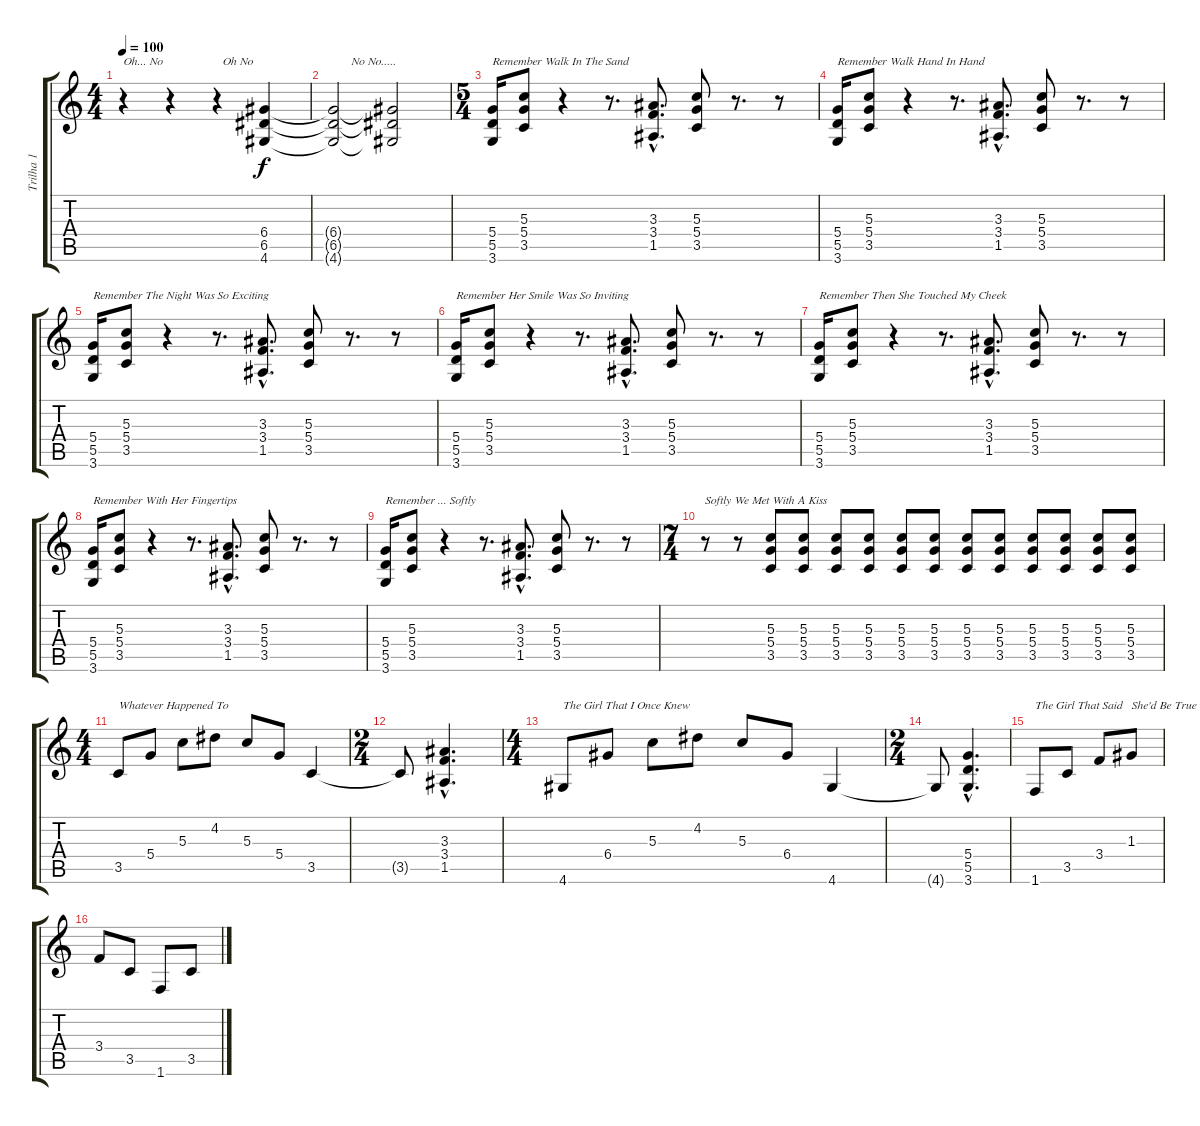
\track ("Trilha 1" "Trilha 1") {instrument distortionguitar}
\staff {score tabs}
\tuning (E4 B3 G3 D3 A2 E2) {hide}
\ts (4 4)
\tempo 100
\clef g2
\ks c
r.4{txt "Oh... No                    Oh No " dy f} r.4 r.4 (6.4 6.5 4.6).4 |
(6.4{t} 6.5{t} 4.6{t}).2{txt "      No No....."} (6.4{t} 6.5{t} 4.6{t}).2 |
\ts (5 4)
(5.4 5.5 3.6).16{txt "Remember Walk In The Sand"} (5.3 5.4 3.5).8 r.4 r.8{d} (3.3{hac} 3.4{hac} 1.5{hac}).8{d} (5.3 5.4 3.5).8 r.8{d} r.8 |
(5.4 5.5 3.6).16{txt "Remember Walk Hand In Hand"} (5.3 5.4 3.5).8 r.4 r.8{d} (3.3{hac} 3.4{hac} 1.5{hac}).8{d} (5.3 5.4 3.5).8 r.8{d} r.8 |
(5.4 5.5 3.6).16{txt "Remember The Night Was So Exciting"} (5.3 5.4 3.5).8 r.4 r.8{d} (3.3{hac} 3.4{hac} 1.5{hac}).8{d} (5.3 5.4 3.5).8 r.8{d} r.8 |
(5.4 5.5 3.6).16{txt "Remember Her Smile Was So Inviting"} (5.3 5.4 3.5).8 r.4 r.8{d} (3.3{hac} 3.4{hac} 1.5{hac}).8{d} (5.3 5.4 3.5).8 r.8{d} r.8 |
(5.4 5.5 3.6).16{txt "Remember Then She Touched My Cheek"} (5.3 5.4 3.5).8 r.4 r.8{d} (3.3{hac} 3.4{hac} 1.5{hac}).8{d} (5.3 5.4 3.5).8 r.8{d} r.8 |
(5.4 5.5 3.6).16{txt "Remember With Her Fingertips"} (5.3 5.4 3.5).8 r.4 r.8{d} (3.3{hac} 3.4{hac} 1.5{hac}).8{d} (5.3 5.4 3.5).8 r.8{d} r.8 |
(5.4 5.5 3.6).16{txt "Remember ... Softly"} (5.3 5.4 3.5).8 r.4 r.8{d} (3.3{hac} 3.4{hac} 1.5{hac}).8{d} (5.3 5.4 3.5).8 r.8{d} r.8 |
\ts (7 4)
r.8{txt "Softly We Met With A Kiss"} r.8 (5.3 5.4 3.5).8 (5.3 5.4 3.5).8 (5.3 5.4 3.5).8 (5.3 5.4 3.5).8 (5.3 5.4 3.5).8 (5.3 5.4 3.5).8 (5.3 5.4 3.5).8 (5.3 5.4 3.5).8 (5.3 5.4 3.5).8 (5.3 5.4 3.5).8 (5.3 5.4 3.5).8 (5.3 5.4 3.5).8 |
\ts (4 4)
3.5.8{txt "Whatever Happened To"} 5.4.8 5.3.8 4.2.8 5.3.8 5.4.8 3.5.4 |
\ts (2 4)
3.5{t}.8 (3.3{hac} 3.4{hac} 1.5{hac}).4{d} |
\ts (4 4)
4.6.8{txt "The Girl That I Once Knew"} 6.4.8 5.3.8 4.2.8 5.3.8 6.4.8 4.6.4 |
\ts (2 4)
4.6{t}.8 (5.4{hac} 5.5{hac} 3.6{hac}).4{d} |
1.6.8{txt "The Girl That Said   She'd Be True"} 3.5.8 3.4.8 1.3.8 |
3.4.8 3.5.8 1.6.8 3.5.8
